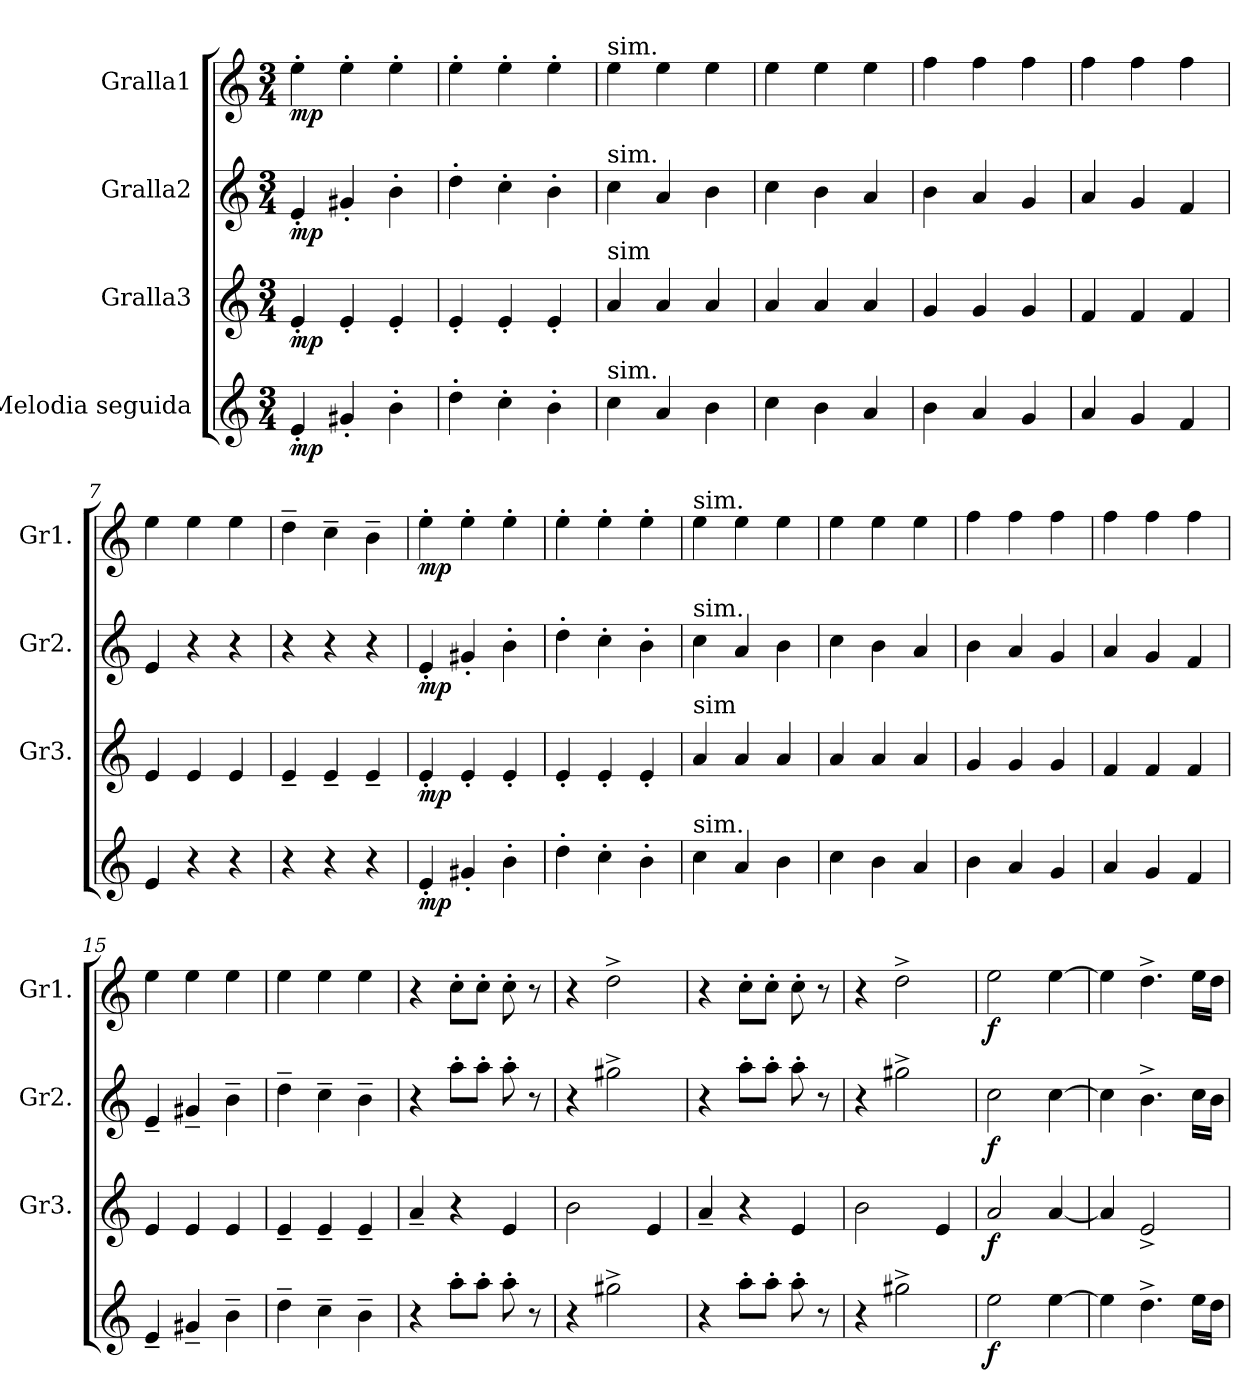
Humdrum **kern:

**kern	**dynam	**kern	**dynam	**kern	**dynam	**kern	**dynam
*part4	*part4	*part3	*part3	*part2	*part2	*part1	*part1
*staff4	*staff4	*staff3	*staff3	*staff2	*staff2	*staff1	*staff1
*I"Melodia seguida	*	*I"Gralla3	*	*I"Gralla2	*	*I"Gralla1	*
*	*	*I'Gr3.	*	*I'Gr2.	*	*I'Gr1.	*
*clefG2	*	*clefG2	*	*clefG2	*	*clefG2	*
*k[]	*	*k[]	*	*k[]	*	*k[]	*
*M3/4	*	*M3/4	*	*M3/4	*	*M3/4	*
*MM210	*	*MM210	*	*MM210	*	*MM210	*
=1	=1	=1	=1	=1	=1	=1	=1
!	!LO:DY:b	!	!LO:DY:b	!	!LO:DY:b	!	!LO:DY:b
4e'/	mp	4e'/	mp	4e'/	mp	4ee'\	mp
4g#X'/	.	4e'/	.	4g#X'/	.	4ee'\	.
4b'\	.	4e'/	.	4b'\	.	4ee'\	.
=2	=2	=2	=2	=2	=2	=2	=2
4dd'\	.	4e'/	.	4dd'\	.	4ee'\	.
4cc'\	.	4e'/	.	4cc'\	.	4ee'\	.
4b'\	.	4e'/	.	4b'\	.	4ee'\	.
=3	=3	=3	=3	=3	=3	=3	=3
!	!	!	!	!	!	!LO:TX:a:t=sim.	!
!	!	!	!	!LO:TX:a:t=sim.	!	!	!
!	!	!LO:TX:a:t=sim	!	!	!	!	!
!LO:TX:a:t=sim.	!	!	!	!	!	!	!
4cc\	.	4a/	.	4cc\	.	4ee\	.
4a/	.	4a/	.	4a/	.	4ee\	.
4b\	.	4a/	.	4b\	.	4ee\	.
=4	=4	=4	=4	=4	=4	=4	=4
4cc\	.	4a/	.	4cc\	.	4ee\	.
4b\	.	4a/	.	4b\	.	4ee\	.
4a/	.	4a/	.	4a/	.	4ee\	.
=5	=5	=5	=5	=5	=5	=5	=5
4b\	.	4g/	.	4b\	.	4ff\	.
4a/	.	4g/	.	4a/	.	4ff\	.
4g/	.	4g/	.	4g/	.	4ff\	.
=6	=6	=6	=6	=6	=6	=6	=6
4a/	.	4f/	.	4a/	.	4ff\	.
4g/	.	4f/	.	4g/	.	4ff\	.
4f/	.	4f/	.	4f/	.	4ff\	.
=7	=7	=7	=7	=7	=7	=7	=7
4e/	.	4e/	.	4e/	.	4ee\	.
4r	.	4e/	.	4r	.	4ee\	.
4r	.	4e/	.	4r	.	4ee\	.
=8	=8	=8	=8	=8	=8	=8	=8
4r	.	4e~/	.	4r	.	4dd~\	.
4r	.	4e~/	.	4r	.	4cc~\	.
4r	.	4e~/	.	4r	.	4b~\	.
=9	=9	=9	=9	=9	=9	=9	=9
!	!LO:DY:b	!	!LO:DY:b	!	!LO:DY:b	!	!LO:DY:b
4e'/	mp	4e'/	mp	4e'/	mp	4ee'\	mp
4g#X'/	.	4e'/	.	4g#X'/	.	4ee'\	.
4b'\	.	4e'/	.	4b'\	.	4ee'\	.
=10	=10	=10	=10	=10	=10	=10	=10
4dd'\	.	4e'/	.	4dd'\	.	4ee'\	.
4cc'\	.	4e'/	.	4cc'\	.	4ee'\	.
4b'\	.	4e'/	.	4b'\	.	4ee'\	.
!!LO:LB:g=z
=11	=11	=11	=11	=11	=11	=11	=11
!	!	!	!	!	!	!LO:TX:a:t=sim.	!
!	!	!	!	!LO:TX:a:t=sim.	!	!	!
!	!	!LO:TX:a:t=sim	!	!	!	!	!
!LO:TX:a:t=sim.	!	!	!	!	!	!	!
4cc\	.	4a/	.	4cc\	.	4ee\	.
4a/	.	4a/	.	4a/	.	4ee\	.
4b\	.	4a/	.	4b\	.	4ee\	.
=12	=12	=12	=12	=12	=12	=12	=12
4cc\	.	4a/	.	4cc\	.	4ee\	.
4b\	.	4a/	.	4b\	.	4ee\	.
4a/	.	4a/	.	4a/	.	4ee\	.
=13	=13	=13	=13	=13	=13	=13	=13
4b\	.	4g/	.	4b\	.	4ff\	.
4a/	.	4g/	.	4a/	.	4ff\	.
4g/	.	4g/	.	4g/	.	4ff\	.
=14	=14	=14	=14	=14	=14	=14	=14
4a/	.	4f/	.	4a/	.	4ff\	.
4g/	.	4f/	.	4g/	.	4ff\	.
4f/	.	4f/	.	4f/	.	4ff\	.
=15	=15	=15	=15	=15	=15	=15	=15
4e~/	.	4e/	.	4e~/	.	4ee\	.
4g#X~/	.	4e/	.	4g#X~/	.	4ee\	.
4b~\	.	4e/	.	4b~\	.	4ee\	.
=16	=16	=16	=16	=16	=16	=16	=16
4dd~\	.	4e~/	.	4dd~\	.	4ee\	.
4cc~\	.	4e~/	.	4cc~\	.	4ee\	.
4b~\	.	4e~/	.	4b~\	.	4ee\	.
=17	=17	=17	=17	=17	=17	=17	=17
4r	.	4a~/	.	4r	.	4r	.
8aa'\L	.	4r	.	8aa'\L	.	8cc'\L	.
8aa'\J	.	.	.	8aa'\J	.	8cc'\J	.
8aa'\	.	4e/	.	8aa'\	.	8cc'\	.
8r	.	.	.	8r	.	8r	.
=18	=18	=18	=18	=18	=18	=18	=18
4r	.	2b\	.	4r	.	4r	.
2gg#X^\	.	.	.	2gg#X^\	.	2dd^\	.
.	.	4e/	.	.	.	.	.
=19	=19	=19	=19	=19	=19	=19	=19
4r	.	4a~/	.	4r	.	4r	.
8aa'\L	.	4r	.	8aa'\L	.	8cc'\L	.
8aa'\J	.	.	.	8aa'\J	.	8cc'\J	.
8aa'\	.	4e/	.	8aa'\	.	8cc'\	.
8r	.	.	.	8r	.	8r	.
!!LO:LB:g=z
=20	=20	=20	=20	=20	=20	=20	=20
4r	.	2b\	.	4r	.	4r	.
2gg#X^\	.	.	.	2gg#X^\	.	2dd^\	.
.	.	4e/	.	.	.	.	.
=21	=21	=21	=21	=21	=21	=21	=21
!	!LO:DY:b	!	!LO:DY:b	!	!LO:DY:b	!	!LO:DY:b
2ee\	f	2a/	f	2cc\	f	2ee\	f
[4ee\	.	[4a/	.	[4cc\	.	[4ee\	.
=22	=22	=22	=22	=22	=22	=22	=22
4ee\]	.	4a/]	.	4cc\]	.	4ee\]	.
4.dd^\	.	2e^/	.	4.b^\	.	4.dd^\	.
16ee\LL	.	.	.	16cc\LL	.	16ee\LL	.
16dd\JJ	.	.	.	16b\JJ	.	16dd\JJ	.
=	=	=	=	=	=	=	=
*-	*-	*-	*-	*-	*-	*-	*-
